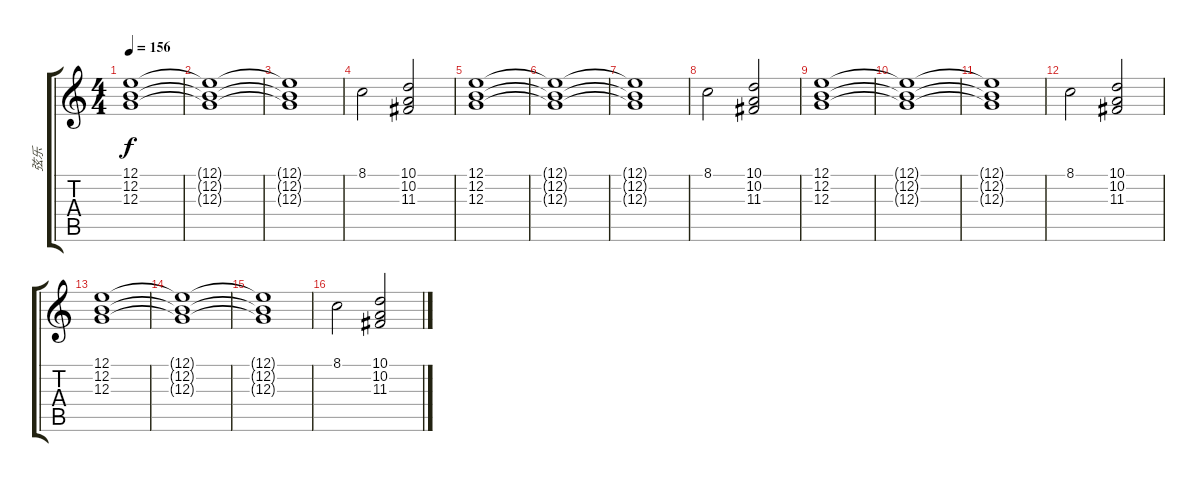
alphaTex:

\track ("弦乐" "弦乐") {instrument stringensemble1}
\staff {score tabs}
\tuning (E4 B3 G3 D3 A2 E2) {hide}
\ts (4 4)
\tempo 156
\clef g2
\ks c
(12.1 12.2 12.3).1{dy f} |
(12.1{t} 12.2{t} 12.3{t}).1 |
(12.1{t} 12.2{t} 12.3{t}).1 |
8.1.2 (10.1 10.2 11.3).2 |
(12.1 12.2 12.3).1 |
(12.1{t} 12.2{t} 12.3{t}).1 |
(12.1{t} 12.2{t} 12.3{t}).1 |
8.1.2 (10.1 10.2 11.3).2 |
(12.1 12.2 12.3).1 |
(12.1{t} 12.2{t} 12.3{t}).1 |
(12.1{t} 12.2{t} 12.3{t}).1 |
8.1.2 (10.1 10.2 11.3).2 |
(12.1 12.2 12.3).1 |
(12.1{t} 12.2{t} 12.3{t}).1 |
(12.1{t} 12.2{t} 12.3{t}).1 |
8.1.2 (10.1 10.2 11.3).2
